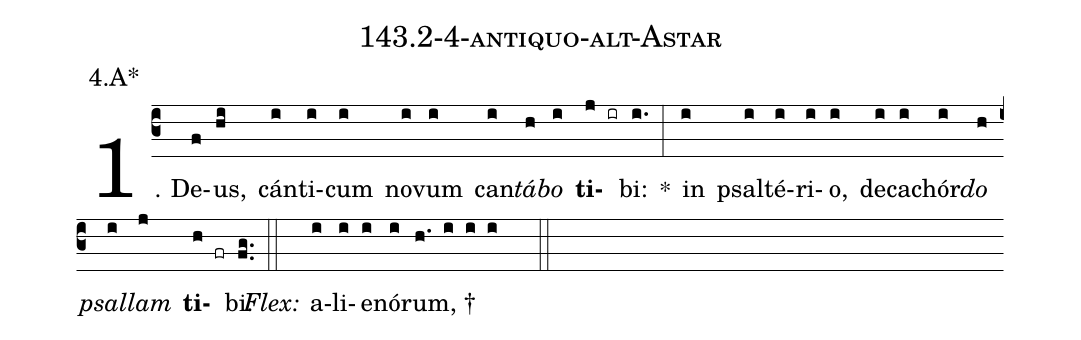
name: 143.2-4-antiquo-alt-Astar;
annotation: 4.A*;
%%
(c3)1. De(f)us,(hi) cán(i)ti(i)cum(i) no(i)vum(i) can(i)<i>tá</i>(h)<i>bo</i>(i) <b>ti</b>(j ir)bi:(i.) *(:) in(i) psal(i)té(i)ri(i)o,(i) de(i)ca(i)chór(i)<i>do</i>(h) <i>psal</i>(i)<i>lam</i>(j) <b>ti</b>(h fr)bi.(fg..) (::)
<i>Flex:</i>()  a(i)li(i)e(i)nó(i)rum, †(h. i i i  ::)
